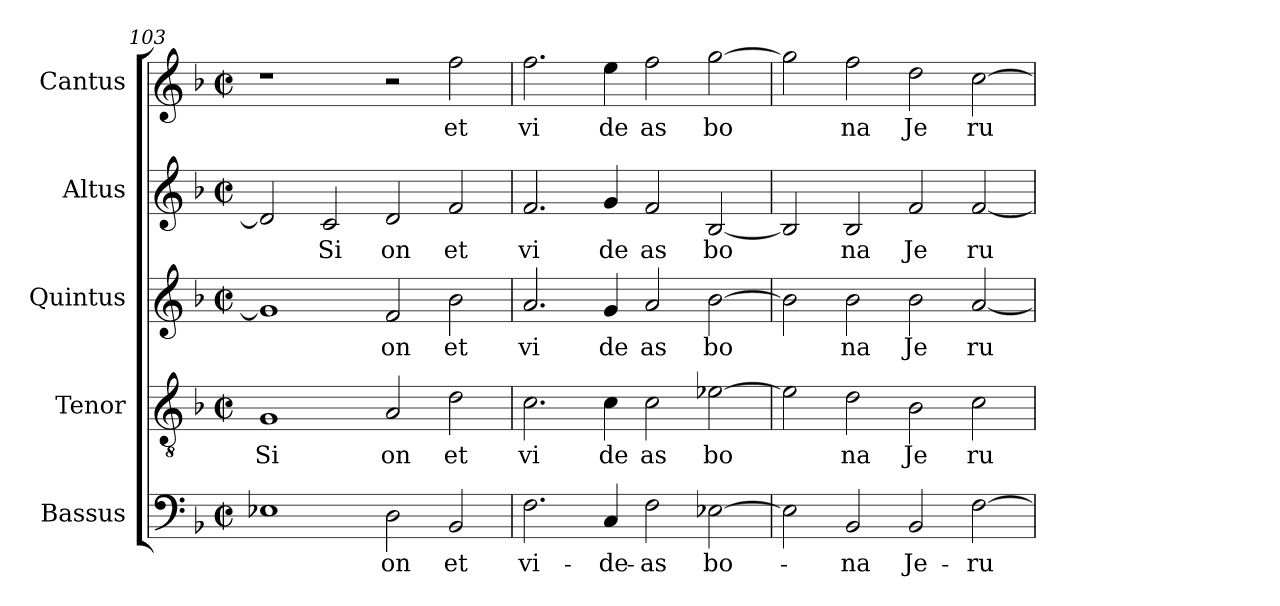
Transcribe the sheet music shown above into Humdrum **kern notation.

**kern	**text	**kern	**text	**kern	**text	**kern	**text	**kern	**text
*part5	*part5	*part4	*part4	*part3	*part3	*part2	*part2	*part1	*part1
*staff5	*staff5	*staff4	*staff4	*staff3	*staff3	*staff2	*staff2	*staff1	*staff1
*I"Bassus	*	*I"Tenor	*	*I"Quintus	*	*I"Altus	*	*I"Cantus	*
*clefF4	*	*clefGv2	*	*clefG2	*	*clefG2	*	*clefG2	*
*k[b-]	*	*k[b-]	*	*k[b-]	*	*k[b-]	*	*k[b-]	*
*F:	*	*F:	*	*F:	*	*F:	*	*F:	*
*M2/2	*	*M2/2	*	*M2/2	*	*M2/2	*	*M2/2	*
*met(c|)	*	*met(c|)	*	*met(c|)	*	*met(c|)	*	*met(c|)	*
=103	=103	=103	=103	=103	=103	=103	=103	=103	=103
!	!	!	!LO:LY:b:cj	!	!	!	!	!	!
1E-X	.	1G	Si	1g]	.	2d/]	.	1r	.
!	!	!	!	!	!	!	!LO:LY:b:cj	!	!
.	.	.	.	.	.	2c/	Si	.	.
!	!LO:LY:b:cj	!	!LO:LY:b:cj	!	!LO:LY:b:cj	!	!LO:LY:b:cj	!	!
2D\	-on	2A/	on	2f/	on	2d/	on	2r	.
!	!LO:LY:b:cj	!	!LO:LY:b:cj	!	!LO:LY:b:cj	!	!LO:LY:b:cj	!	!LO:LY:b:cj
2BB-/	et	2d\	et	2b-\	et	2f/	et	2ff\	et
=104	=104	=104	=104	=104	=104	=104	=104	=104	=104
!	!LO:LY:b:cj	!	!LO:LY:b:cj	!	!LO:LY:b:cj	!	!LO:LY:b:cj	!	!LO:LY:b:cj
2.F\	vi-	2.c\	vi	2.a/	vi	2.f/	vi	2.ff\	vi
!	!LO:LY:b:cj	!	!LO:LY:b:cj	!	!LO:LY:b:cj	!	!LO:LY:b:cj	!	!LO:LY:b:cj
4C/	-de-	4c\	de	4g/	de	4g/	de	4ee\	de
!	!LO:LY:b:cj	!	!LO:LY:b:cj	!	!LO:LY:b:cj	!	!LO:LY:b:cj	!	!LO:LY:b:cj
2F\	-as	2c\	as	2a/	as	2f/	as	2ff\	as
!	!LO:LY:b:cj	!	!LO:LY:b:cj	!	!LO:LY:b:cj	!	!LO:LY:b:cj	!	!LO:LY:b:cj
[>2E-X\	bo-	[>2e-X\	bo	[>2b-\	bo	[<2B-/	bo	[>2gg\	bo
=105	=105	=105	=105	=105	=105	=105	=105	=105	=105
2E-\]	.	2e-\]	.	2b-\]	.	2B-/]	.	2gg\]	.
!	!LO:LY:b:cj	!	!LO:LY:b:cj	!	!LO:LY:b:cj	!	!LO:LY:b:cj	!	!LO:LY:b:cj
2BB-/	-na	2d\	na	2b-\	na	2B-/	na	2ff\	na
!	!LO:LY:b:cj	!	!LO:LY:b:cj	!	!LO:LY:b:cj	!	!LO:LY:b:cj	!	!LO:LY:b:cj
2BB-/	Je-	2B-\	Je	2b-\	Je	2f/	Je	2dd\	Je
!	!LO:LY:b:cj	!	!LO:LY:b:cj	!	!LO:LY:b:cj	!	!LO:LY:b:cj	!	!LO:LY:b:cj
[>2F\	-ru-	2c\	ru	[<2a/	ru	[<2f/	ru	[>2cc\	ru
=	=	=	=	=	=	=	=	=	=
*-	*-	*-	*-	*-	*-	*-	*-	*-	*-
